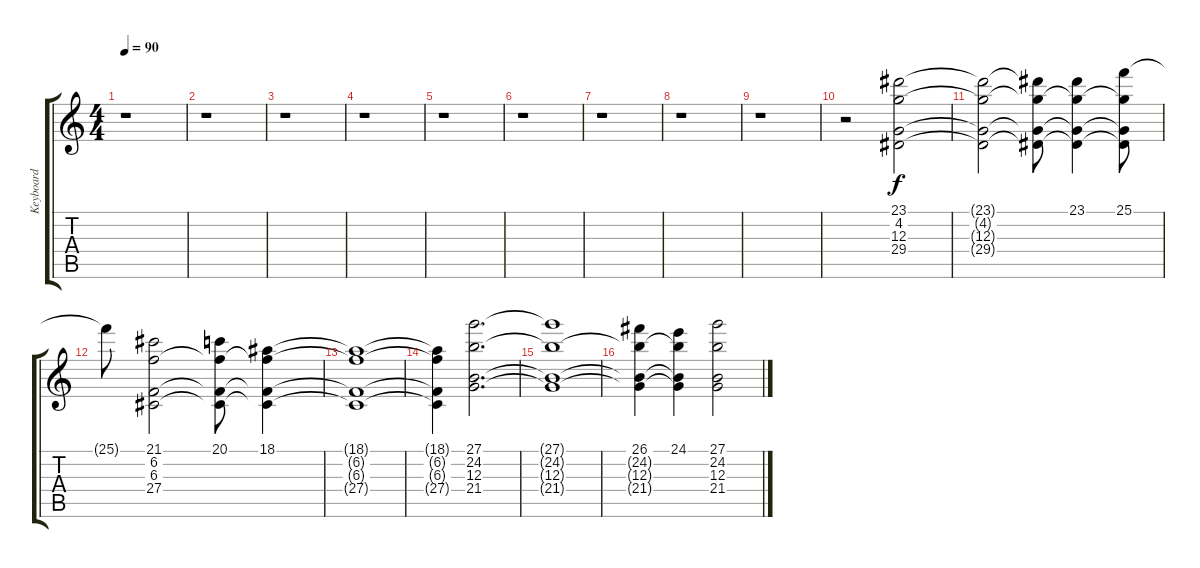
\track ("Keyboard" "Keyboard") {instrument stringensemble1}
\staff {score tabs}
\tuning (E4 B3 G3 D3 A2 E2) {hide}
\ts (4 4)
\tempo 90
\clef g2
\ks c
r.1{dy f} |
r.1 |
r.1 |
r.1 |
r.1 |
r.1 |
r.1 |
r.1 |
r.1 |
r.2{volume 6 instrument synthstrings1} (23.1 4.2 12.3 29.4).2 |
(23.1{t} 4.2{t} 12.3{t} 29.4{t}).2 (23.1{t} 4.2{t} 12.3{t} 29.4{t}).8 (23.1 4.2{t} 12.3{t} 29.4{t}).4 (25.1 4.2{t} 12.3{t} 29.4{t}).8 |
25.1{t}.8 (21.1 6.2 6.3 27.4).2 (20.1 6.2{t} 6.3{t} 27.4{t}).8 (18.1 6.2{t} 6.3{t} 27.4{t}).4 |
(18.1{t} 6.2{t} 6.3{t} 27.4{t}).1 |
(18.1{t} 6.2{t} 6.3{t} 27.4{t}).4 (27.1 24.2 12.3 21.4).2{d} |
(27.1{t} 24.2{t} 12.3{t} 21.4{t}).1 |
(26.1 24.2{t} 12.3{t} 21.4{t}).4 (24.1 24.2{t} 12.3{t} 21.4{t}).4 (27.1 24.2 12.3 21.4).2
